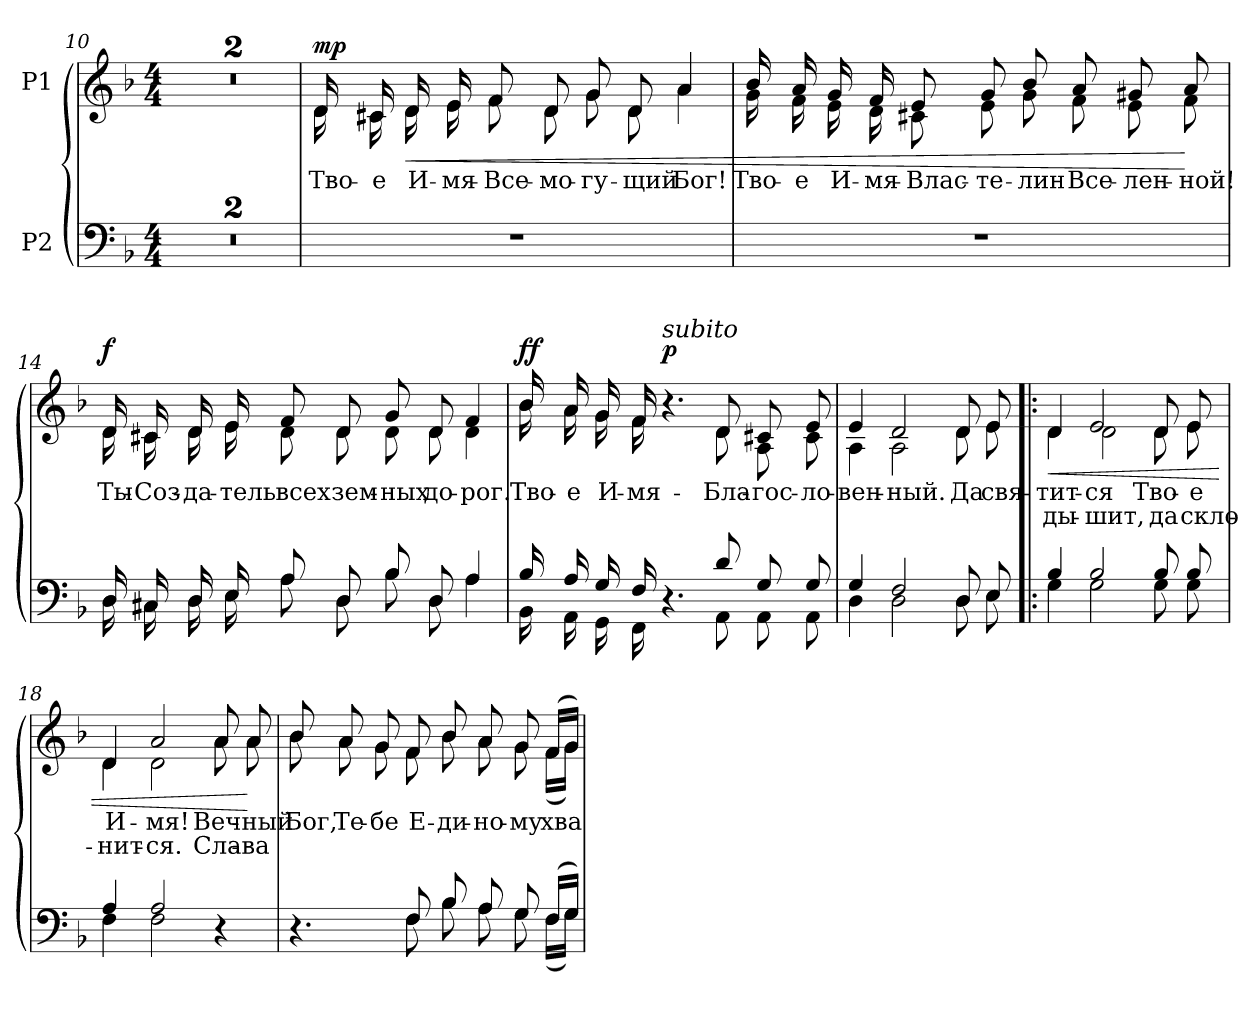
**kern	**kern	**text	**text	**dynam
*part2	*part1	*part1	*part1	*part1
*staff2	*staff1	*staff1	*staff1	*staff1
*I"P2	*I"P1	*	*	*
*clefF4	*clefG2	*	*	*
*k[b-]	*k[b-]	*	*	*
*d:	*d:	*	*	*
*M4/4	*M4/4	*	*	*
=10	=10	=10	=10	=10
1r	1r	.	.	.
=11	=11	=11	=11	=11
1r	1r	.	.	.
!!LO:LB:g=z
=12	=12	=12	=12	=12
!	!LO:TX:a:i:t=espress.	!	!	!
!	!	!LO:LY:b:color=#000000	!	!
*	*^	*	*	*
1r	16di/	16di\	Тво-	.	mp
!	!	!	!LO:LY:b:color=#000000	!	!
.	16c#Xi/	16c#i\	-е	.	.
!	!	!	!LO:LY:b:color=#000000	!	!LO:HP:b
.	16di/	16di\	И-	.	<
!	!	!	!LO:LY:b:color=#000000	!	!
.	16ei/	16ei\	-мя-	.	.
!	!	!	!LO:LY:b:color=#000000	!	!
.	8fi/	8fi\	-Все-	.	.
!	!	!	!LO:LY:b:color=#000000	!	!
.	8di/	8di\	-мо-	.	.
!	!	!	!LO:LY:b:color=#000000	!	!
.	8gi/	8gi\	-гу-	.	.
!	!	!	!LO:LY:b:color=#000000	!	!
.	8di/	8di\	-щий	.	.
!	!	!	!LO:LY:b:color=#000000	!	!
.	4ai/	4ai\	Бог!	.	.
=13	=13	=13	=13	=13	=13
!	!	!	!LO:LY:b:color=#000000	!	!
1r	16b-i/	16gi\	Тво-	.	.
!	!	!	!LO:LY:b:color=#000000	!	!
.	16ai/	16fi\	-е	.	.
!	!	!	!LO:LY:b:color=#000000	!	!
.	16gi/	16ei\	И-	.	.
!	!	!	!LO:LY:b:color=#000000	!	!
.	16fi/	16di\	-мя-	.	.
!	!	!	!LO:LY:b:color=#000000	!	!
.	8ei/	8c#Xi\	-Влас-	.	.
!	!	!	!LO:LY:b:color=#000000	!	!
.	8gi/	8ei\	-те-	.	.
!	!	!	!LO:LY:b:color=#000000	!	!
.	8b-i/	8gi\	-лин	.	.
!	!	!	!LO:LY:b:color=#000000	!	!
.	8ai/	8fi\	Все-	.	.
!	!	!	!LO:LY:b:color=#000000	!	!
.	8g#Xi/	8ei\	-лен-	.	.
!	!	!	!LO:LY:b:color=#000000	!	!
.	8ai/	8fi\	-ной!	.	[
!!LO:LB:g=z	!!
=14	=14	=14	=14	=14	=14
*^	*	*	*	*	*
!	!	!	!	!LO:LY:b:color=#000000	!	!
16Di/	16Di\	16di/	16di\	Ты-	.	f
!	!	!	!	!LO:LY:b:color=#000000	!	!
16C#Xi/	16C#i\	16c#Xi/	16c#i\	-Соз-	.	.
!	!	!	!	!LO:LY:b:color=#000000	!	!
16Di/	16Di\	16di/	16di\	-да-	.	.
!	!	!	!	!LO:LY:b:color=#000000	!	!
16Ei/	16Ei\	16ei/	16ei\	-тель	.	.
!	!	!	!	!LO:LY:b:color=#000000	!	!
8Ai/	8Ai\	8fi/	8di\	всех	.	.
!	!	!	!	!LO:LY:b:color=#000000	!	!
8Di/	8Di\	8di/	8di\	зем-	.	.
!	!	!	!	!LO:LY:b:color=#000000	!	!
8B-i/	8B-i\	8gi/	8di\	-ных	.	.
!	!	!	!	!LO:LY:b:color=#000000	!	!
8Di/	8Di\	8di/	8di\	до-	.	.
!	!	!	!	!LO:LY:b:color=#000000	!	!
4Ai/	4Ai\	4fi/	4di\	-рог.	.	.
=15	=15	=15	=15	=15	=15	=15
!	!	!	!	!LO:LY:b:color=#000000	!	!
16B-i/	16BB-i\	16b-i/	16b-i\	Тво-	.	ff
!	!	!	!	!LO:LY:b:color=#000000	!	!
16Ai/	16AAi\	16ai/	16ai\	-е	.	.
!	!	!	!	!LO:LY:b:color=#000000	!	!
16Gi/	16GGi\	16gi/	16gi\	И-	.	.
!	!	!	!	!LO:LY:b:color=#000000	!	!
16Fi/	16FFi\	16fi/	16fi\	-мя-	.	.
!	!	!LO:TX:a:i:t=subito	!	!	!	!
4.r	4.ryy	4.r	4.ryy	.	.	p
!	!	!	!	!LO:LY:b:color=#000000	!	!
8di/	8AAi\	8di/	8di\	-Бла-	.	.
!	!	!	!	!LO:LY:b:color=#000000	!	!
8Gi/	8AAi\	8c#Xi/	8Ai\	-гос-	.	.
!	!	!	!	!LO:LY:b:color=#000000	!	!
8Gi/	8AAi\	8ei/	8c#i\	-ло-	.	.
=16	=16	=16	=16	=16	=16	=16
!	!	!	!	!LO:LY:b:color=#000000	!	!
4Gi/	4Di\	4ei/	4Ai\	-вен-	.	.
!	!	!	!	!LO:LY:b:color=#000000	!	!
2Fi/	2Di\	2di/	2Ai\	-ный.	.	.
!	!	!	!	!LO:LY:b:color=#000000	!	!
8Di/	8Di\	8di/	8di\	Да	.	.
!	!	!	!	!LO:LY:b:color=#000000	!	!
8Ei/	8Ei\	8ei/	8ei\	свя-	.	.
!!LO:PB:g=z	!!
=17!|:	=17!|:	=17!|:	=17!|:	=17!|:	=17!|:	=17!|:
!	!	!	!	!LO:LY:b:color=#000000	!LO:LY:b:color=#000000	!LO:HP:b
4B-i/	4Gi\	4di/	4di\	-тит-	-ды-	<
!	!	!	!	!LO:LY:b:color=#000000	!LO:LY:b:color=#000000	!
2B-i/	2Gi\	2ei/	2di\	-ся	шит,	.
!	!	!	!	!LO:LY:b:color=#000000	!LO:LY:b:color=#000000	!
8B-i/	8Gi\	8di/	8di\	Тво-	-да	.
!	!	!	!	!LO:LY:b:color=#000000	!LO:LY:b:color=#000000	!
8B-i/	8Gi\	8ei/	8ei\	е	скло-	.
=18	=18	=18	=18	=18	=18	=18
!	!	!	!	!LO:LY:b:color=#000000	!LO:LY:b:color=#000000	!
4Ai/	4Fi\	4di/	4di\	-И-	-нит-	.
!	!	!	!	!LO:LY:b:color=#000000	!LO:LY:b:color=#000000	!
2Ai/	2Fi\	2ai/	2di\	-мя!	ся.	.
!	!	!	!	!LO:LY:b:color=#000000	!LO:LY:b:color=#000000	!
4r	4ryy	8ai/	8ai\	Веч-	-Сла-	.
!	!	!	!	!LO:LY:b:color=#000000	!LO:LY:b:color=#000000	!
.	.	8ai/	8ai\	-ный	ва	[
=19	=19	=19	=19	=19	=19	=19
!	!	!	!	!LO:LY:b:color=#000000	!	!
4.r	4.ryy	8b-i/	8b-i\	Бог,	.	.
!	!	!	!	!LO:LY:b:color=#000000	!	!
.	.	8ai/	8ai\	Те-	.	.
!	!	!	!	!LO:LY:b:color=#000000	!	!
.	.	8gi/	8gi\	-бе	.	.
!	!	!	!	!LO:LY:b:color=#000000	!	!
8Fi/	8Fi\	8fi/	8fi\	Е-	.	.
!	!	!	!	!LO:LY:b:color=#000000	!	!
8B-i/	8B-i\	8b-i/	8b-i\	-ди-	.	.
!	!	!	!	!LO:LY:b:color=#000000	!	!
8Ai/	8Ai\	8ai/	8ai\	-но-	.	.
!	!	!	!	!LO:LY:b:color=#000000	!	!
8Gi/	8Gi\	8gi/	8gi\	-му	.	.
!	!	!	!	!LO:LY:b:color=#000000	!	!
(16Fi/LL	(16Fi\LL	(16fi/LL	(16fi\LL	хва-	.	.
16Gi/JJ)	16Gi\JJ)	16gi/JJ)	16gi\JJ)	.	.	.
*v	*v	*	*	*	*	*
*	*v	*v	*	*	*
=	=	=	=	=
*-	*-	*-	*-	*-
